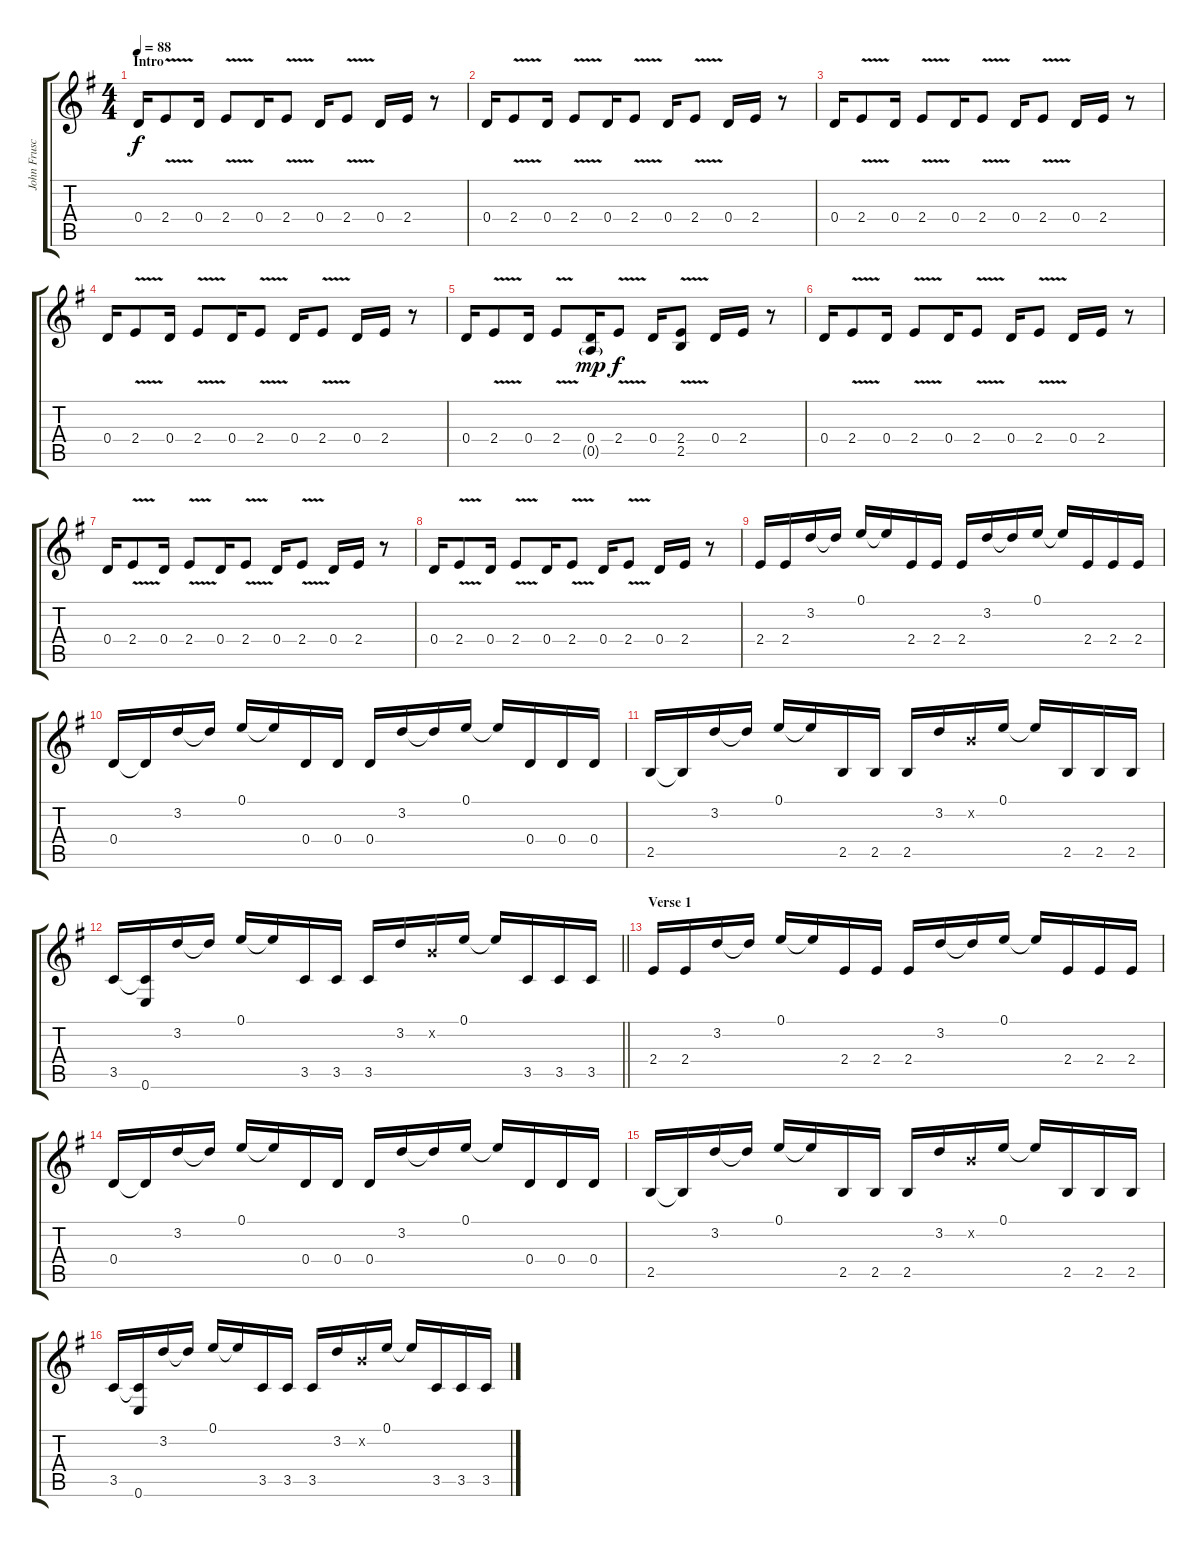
\track ("John Frusciante (Guitar)" "John Frusc") {instrument electricguitarclean}
\staff {score tabs}
\tuning (E4 B3 G3 D3 A2 E2) {hide}
\ts (4 4)
\section ("" "Intro")
\tempo 88
\clef g2
\ks g
0.4.16{dy f instrument electricguitarclean} 2.4{v}.8 0.4.16 2.4{v}.8 0.4.16 2.4{v}.8 0.4.16 2.4{v}.8 0.4.16 2.4.16 r.8 |
0.4.16 2.4{v}.8 0.4.16 2.4{v}.8 0.4.16 2.4{v}.8 0.4.16 2.4{v}.8 0.4.16 2.4.16 r.8 |
0.4.16 2.4{v}.8 0.4.16 2.4{v}.8 0.4.16 2.4{v}.8 0.4.16 2.4{v}.8 0.4.16 2.4.16 r.8 |
0.4.16 2.4{v}.8 0.4.16 2.4{v}.8 0.4.16 2.4{v}.8 0.4.16 2.4{v}.8 0.4.16 2.4.16 r.8 |
0.4.16 2.4{v}.8 0.4.16 2.4{v}.8 (0.4 0.5{g}).16{dy mp} 2.4{v}.8{dy f} 0.4.16 (2.4{v} 2.5{v}).8 0.4.16 2.4.16 r.8 |
0.4.16 2.4{v}.8 0.4.16 2.4{v}.8 0.4.16 2.4{v}.8 0.4.16 2.4{v}.8 0.4.16 2.4.16 r.8 |
0.4.16 2.4{v}.8 0.4.16 2.4{v}.8 0.4.16 2.4{v}.8 0.4.16 2.4{v}.8 0.4.16 2.4.16 r.8 |
0.4.16 2.4{v}.8 0.4.16 2.4{v}.8 0.4.16 2.4{v}.8 0.4.16 2.4{v}.8 0.4.16 2.4.16 r.8 |
2.4.16 2.4.16 3.2.16 3.2{t}.16 0.1.16 0.1{t}.16 2.4.16 2.4.16 2.4.16 3.2.16 3.2{t}.16 0.1.16 0.1{t}.16 2.4.16 2.4.16 2.4.16 |
0.4.16 0.4{t}.16 3.2.16 3.2{t}.16 0.1.16 0.1{t}.16 0.4.16 0.4.16 0.4.16 3.2.16 3.2{t}.16 0.1.16 0.1{t}.16 0.4.16 0.4.16 0.4.16 |
2.5.16 2.5{t}.16 3.2.16 3.2{t}.16 0.1.16 0.1{t}.16 2.5.16 2.5.16 2.5.16 3.2.16 0.2{x}.16 0.1.16 0.1{t}.16 2.5.16 2.5.16 2.5.16 |
\barLineRight lightlight
3.5.16 (3.5{t} 0.6).16 3.2.16 3.2{t}.16 0.1.16 0.1{t}.16 3.5.16 3.5.16 3.5.16 3.2.16 0.2{x}.16 0.1.16 0.1{t}.16 3.5.16 3.5.16 3.5.16 |
\section ("" "Verse 1")
2.4.16 2.4.16 3.2.16 3.2{t}.16 0.1.16 0.1{t}.16 2.4.16 2.4.16 2.4.16 3.2.16 3.2{t}.16 0.1.16 0.1{t}.16 2.4.16 2.4.16 2.4.16 |
0.4.16 0.4{t}.16 3.2.16 3.2{t}.16 0.1.16 0.1{t}.16 0.4.16 0.4.16 0.4.16 3.2.16 3.2{t}.16 0.1.16 0.1{t}.16 0.4.16 0.4.16 0.4.16 |
2.5.16 2.5{t}.16 3.2.16 3.2{t}.16 0.1.16 0.1{t}.16 2.5.16 2.5.16 2.5.16 3.2.16 0.2{x}.16 0.1.16 0.1{t}.16 2.5.16 2.5.16 2.5.16 |
3.5.16 (3.5{t} 0.6).16 3.2.16 3.2{t}.16 0.1.16 0.1{t}.16 3.5.16 3.5.16 3.5.16 3.2.16 0.2{x}.16 0.1.16 0.1{t}.16 3.5.16 3.5.16 3.5.16
